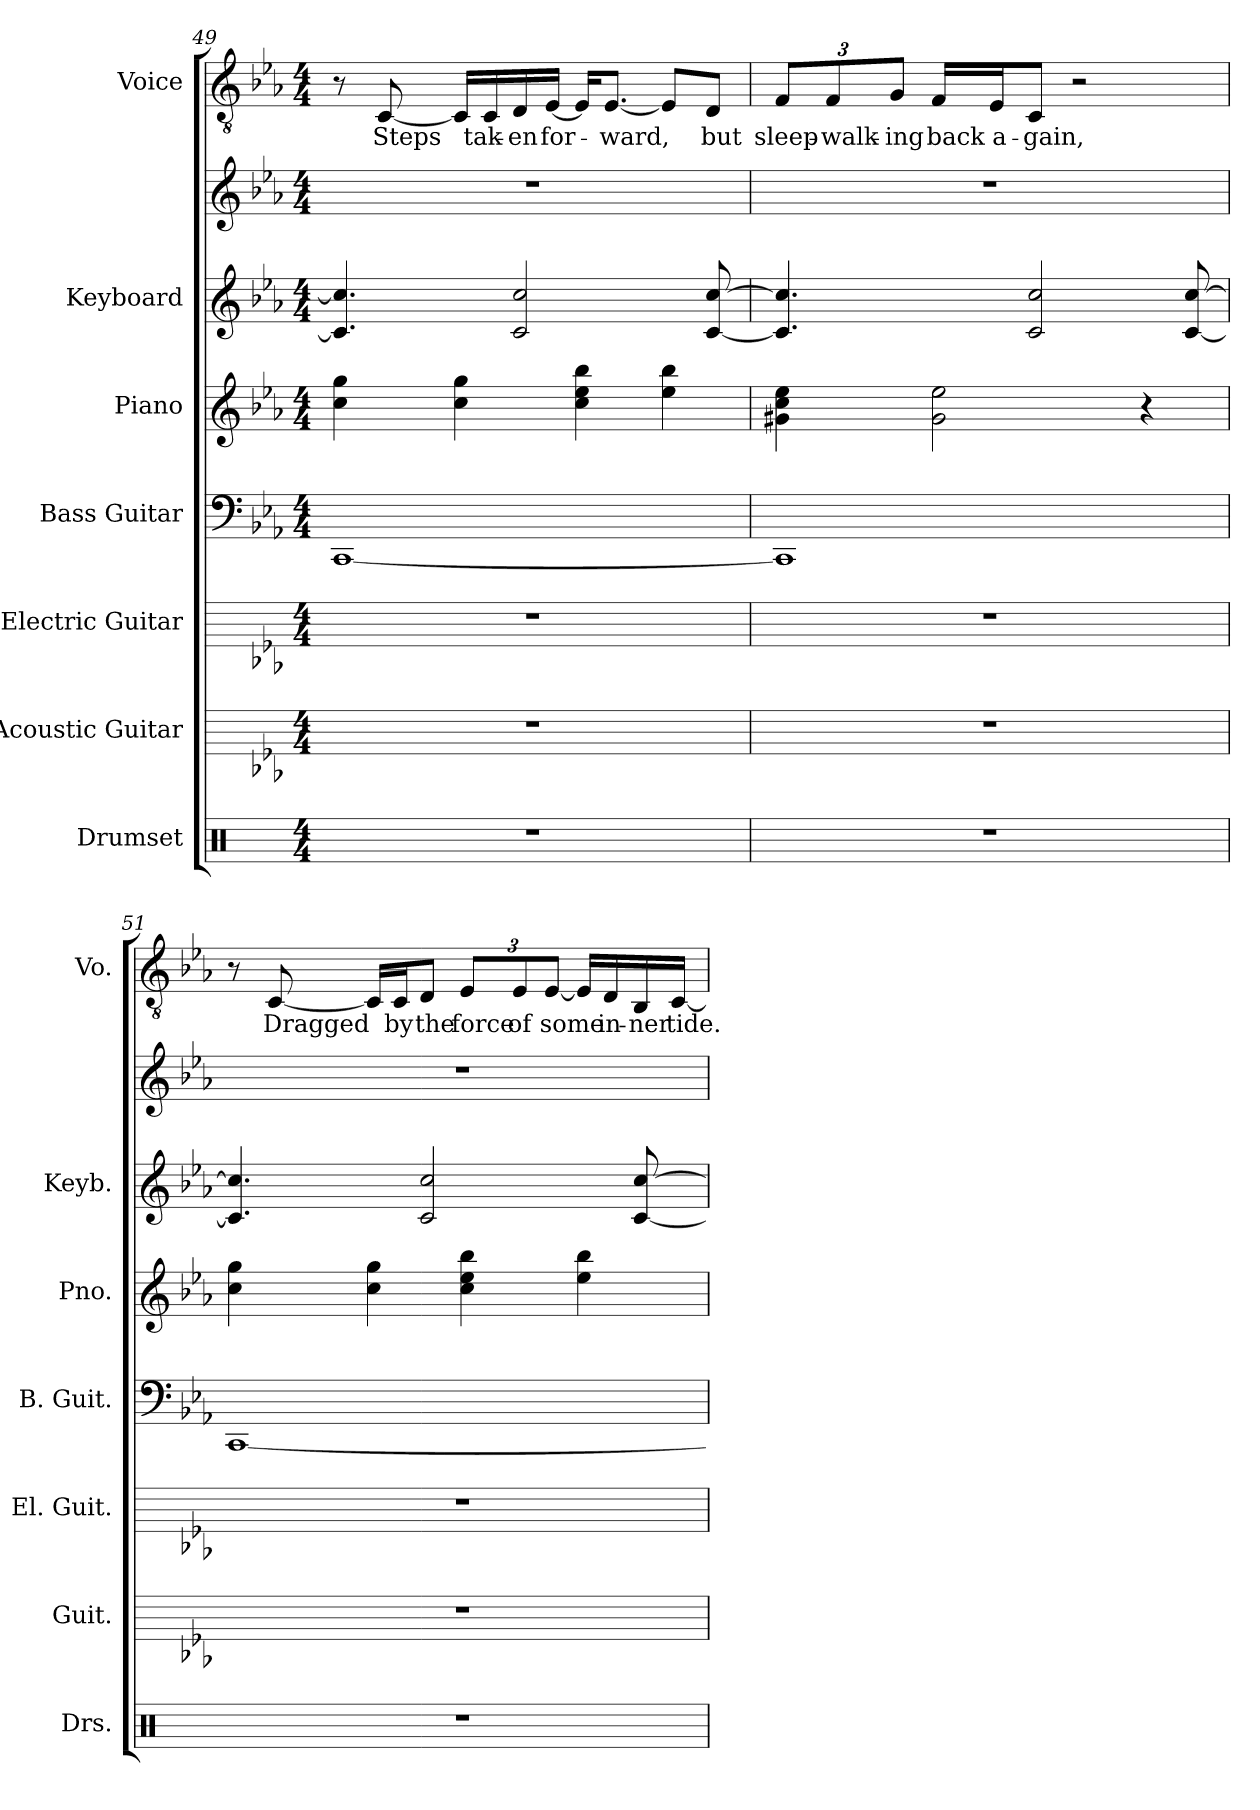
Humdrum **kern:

**kern	**kern	**kern	**kern	**kern	**kern	**kern	**kern	**text
*part7	*part6	*part5	*part4	*part3	*part2	*part2	*part1	*part1
*staff8	*staff7	*staff6	*staff5	*staff4	*staff3	*staff2	*staff1	*staff1
*I"Drumset	*I"Acoustic Guitar	*I"Electric Guitar	*I"Bass Guitar	*I"Piano	*I"Keyboard	*	*I"Voice	*
*I'Drs.	*I'Guit.	*I'El. Guit.	*I'B. Guit.	*I'Pno.	*I'Keyb.	*	*I'Vo.	*
!!LO:LB:g=z
*clefX	*	*	*	*clefG2	*clefG2	*clefG2	*clefGv2	*
*	*	*	*ITrd7c12	*	*	*	*	*
*k[]	*k[b-e-a-]	*k[b-e-a-]	*k[b-e-a-]	*k[b-e-a-]	*k[b-e-a-]	*k[b-e-a-]	*k[b-e-a-]	*
*M4/4	*M4/4	*M4/4	*M4/4	*M4/4	*M4/4	*M4/4	*M4/4	*
=49	=49	=49	=49	=49	=49	=49	=49	=49
1r	1r	1r	[1CCC	4cc\ 4gg\	4.c/] 4.cc/]	1r	8r	.
.	.	.	.	.	.	.	[8C/	Steps
.	.	.	.	4cc\ 4gg\	.	.	16C/LL]	.
.	.	.	.	.	.	.	16C/	tak-
.	.	.	.	.	2c/ 2cc/	.	16D/	-en
.	.	.	.	.	.	.	[16E-/JJ	for-
.	.	.	.	4cc\ 4ee-\ 4bb-\	.	.	16E-/KL]	.
.	.	.	.	.	.	.	[8.E-/J	ward,
.	.	.	.	4ee-\ 4bb-\	.	.	8E-/L]	.
.	.	.	.	.	[8c/ [8cc/	.	8D/J	but
=50	=50	=50	=50	=50	=50	=50	=50	=50
*	*	*	*	*	*	*	*Xbrackettup	*
1r	1r	1r	1CCC]	4g#X\ 4cc\ 4ee-\	4.c/] 4.cc/]	1r	12F/L	sleep-
.	.	.	.	.	.	.	12F/	-walk-
.	.	.	.	.	.	.	12G/J	-ing
.	.	.	.	2g#\ 2ee-\	.	.	16F/LL	back
.	.	.	.	.	.	.	16E-/J	a-
.	.	.	.	.	2c/ 2cc/	.	8C/J	-gain,
.	.	.	.	.	.	.	2r	.
.	.	.	.	4r	.	.	.	.
.	.	.	.	.	[8c/ [8cc/	.	.	.
!!LO:PB:g=z
=51	=51	=51	=51	=51	=51	=51	=51	=51
1r	1r	1r	[1CCC	4cc\ 4gg\	4.c/] 4.cc/]	1r	8r	.
.	.	.	.	.	.	.	[8C/	Dragged
.	.	.	.	4cc\ 4gg\	.	.	16C/LL]	.
.	.	.	.	.	.	.	16C/J	by
.	.	.	.	.	2c/ 2cc/	.	8D/J	the
.	.	.	.	4cc\ 4ee-\ 4bb-\	.	.	12E-/L	force
.	.	.	.	.	.	.	12E-/	of
.	.	.	.	.	.	.	[12E-/J	some
.	.	.	.	4ee-\ 4bb-\	.	.	16E-/LL]	.
.	.	.	.	.	.	.	16D/	in-
.	.	.	.	.	[8c/ [8cc/	.	16BB-/	-ner
.	.	.	.	.	.	.	[16C/JJ	tide.
=	=	=	=	=	=	=	=	=
*-	*-	*-	*-	*-	*-	*-	*-	*-
